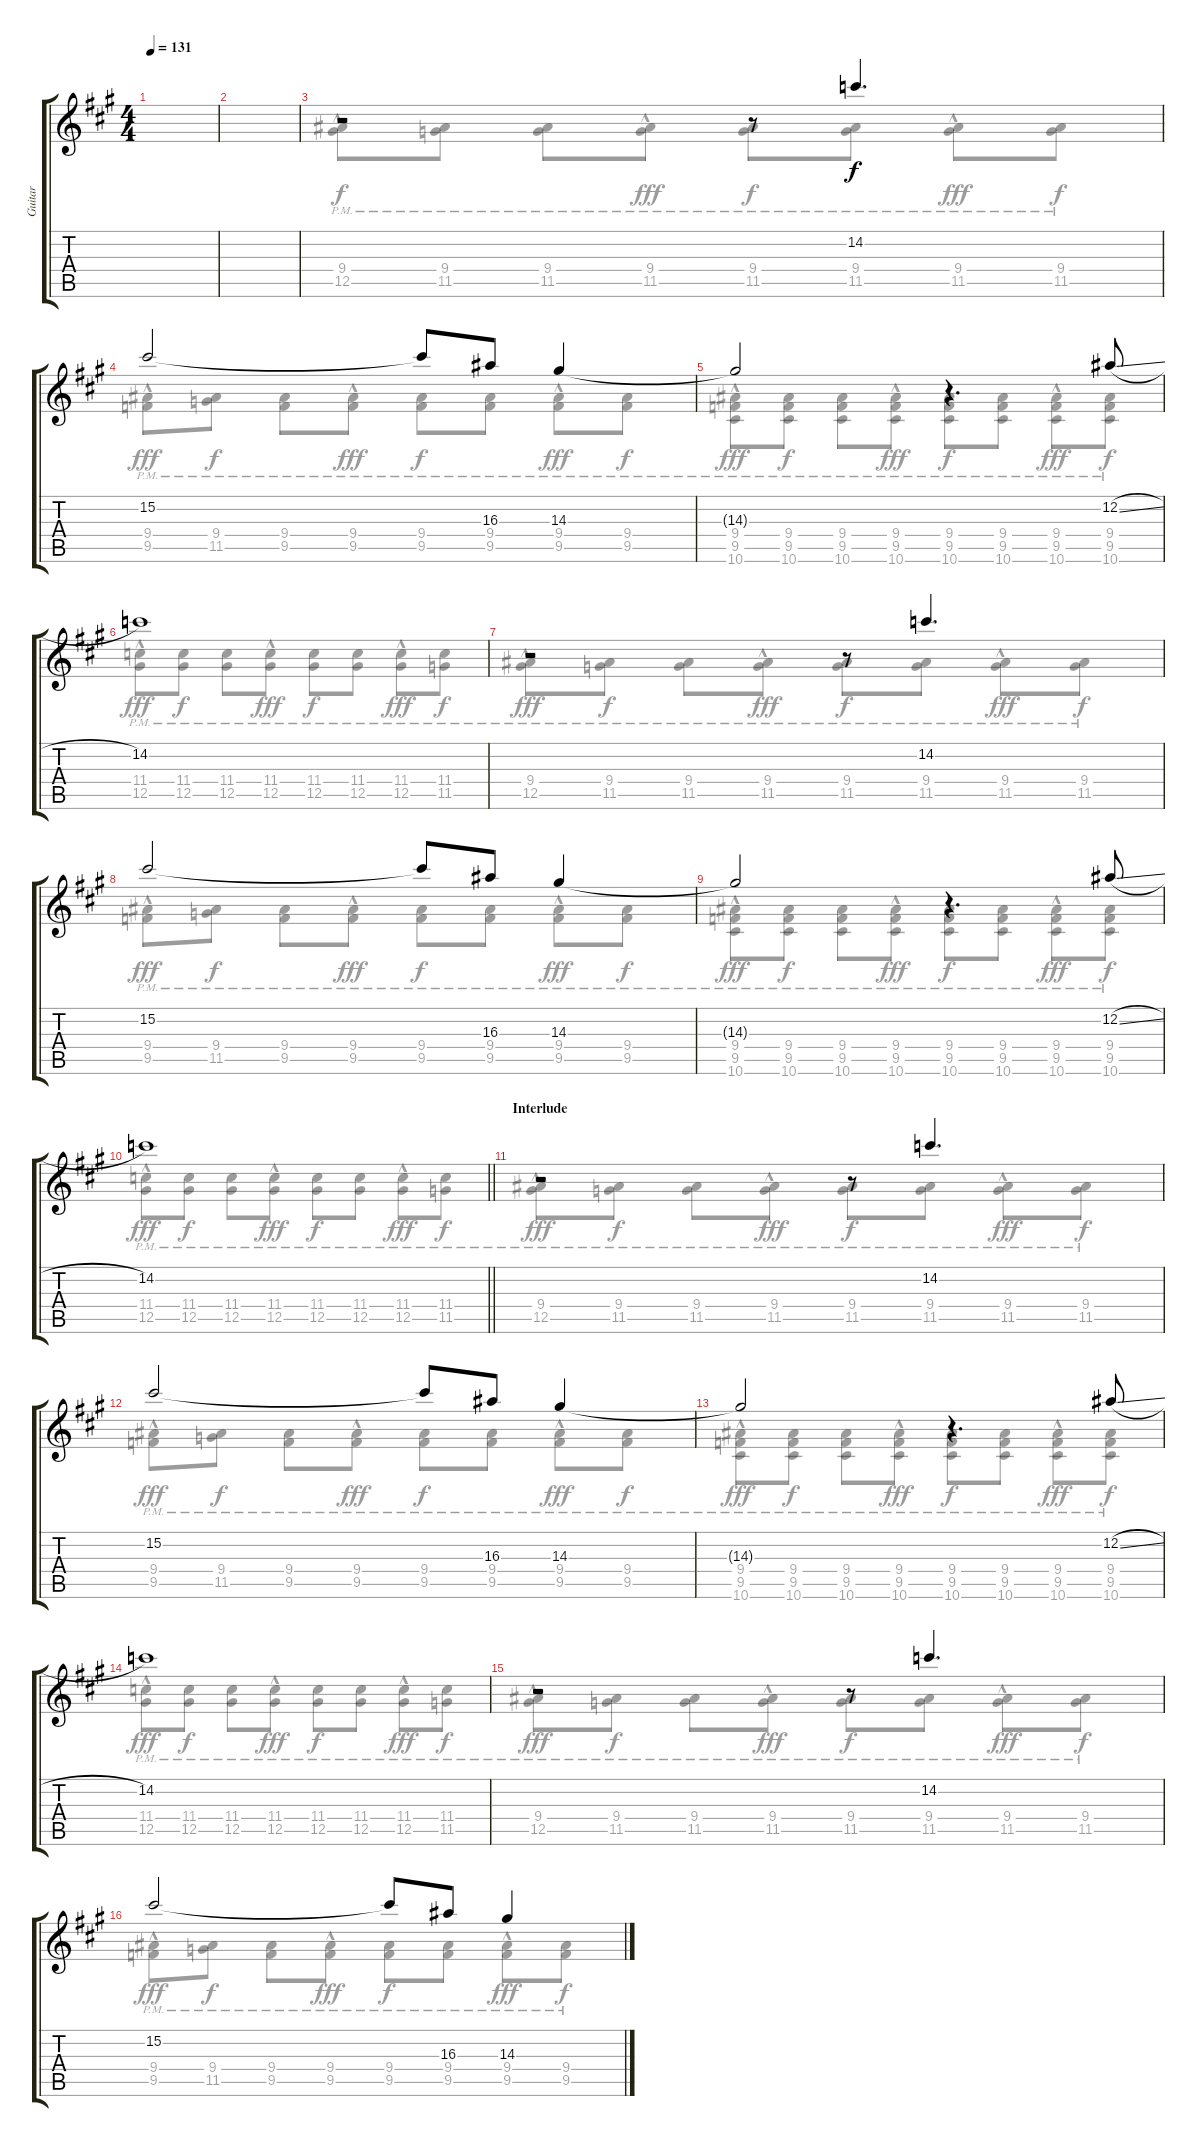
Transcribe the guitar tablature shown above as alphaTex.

\track ("Guitar" "Guitar") {instrument electricguitarclean}
\staff {score tabs}
\tuning (Eb4 Bb3 Gb3 Db3 Ab2 Eb2) {hide}
\voice
\ts (4 4)
\tempo 131
\clef g2
\ks a
|
|
r.2 r.8 14.2.4{d} |
15.2.2 15.2{t}.8 16.3.8 14.3.4 |
14.3{t}.2 r.4{d} 12.2{sl}.8 |
14.2.1 |
r.2 r.8 14.2.4{d} |
15.2.2 15.2{t}.8 16.3.8 14.3.4 |
14.3{t}.2 r.4{d} 12.2{sl}.8 |
\barLineRight lightlight
14.2.1 |
\section ("" "Interlude")
r.2 r.8 14.2.4{d} |
15.2.2 15.2{t}.8 16.3.8 14.3.4 |
14.3{t}.2 r.4{d} 12.2{sl}.8 |
14.2.1 |
r.2 r.8 14.2.4{d} |
15.2.2 15.2{t}.8 16.3.8 14.3.4
\voice
\clef g2
\ottava regular
\simile none
\ks a
|
|
(9.4{hac pm} 12.5{hac pm}).8 (9.4{pm} 11.5{pm}).8{dy f} (9.4{pm} 11.5{pm}).8 (9.4{hac pm} 11.5{hac pm}).8{dy fff} (9.4{pm} 11.5{pm}).8{dy f} (9.4{pm} 11.5{pm}).8 (9.4{hac pm} 11.5{hac pm}).8{dy fff} (9.4{pm} 11.5{pm}).8{dy f} |
(9.4{hac pm} 9.5{hac pm}).8{dy fff} (9.4{pm} 11.5{pm}).8{dy f} (9.4{pm} 9.5{pm}).8 (9.4{hac pm} 9.5{hac pm}).8{dy fff} (9.4{pm} 9.5{pm}).8{dy f} (9.4{pm} 9.5{pm}).8 (9.4{hac pm} 9.5{hac pm}).8{dy fff} (9.4{pm} 9.5{pm}).8{dy f} |
(9.4{hac pm} 9.5{hac pm} 10.6{hac pm}).8{dy fff} (9.4{pm} 9.5{pm} 10.6{pm}).8{dy f} (9.4{pm} 9.5{pm} 10.6{pm}).8 (9.4{hac pm} 9.5{hac pm} 10.6{hac pm}).8{dy fff} (9.4{pm} 9.5{pm} 10.6{pm}).8{dy f} (9.4{pm} 9.5{pm} 10.6{pm}).8 (9.4{hac pm} 9.5{hac pm} 10.6{hac pm}).8{dy fff} (9.4{pm} 9.5{pm} 10.6{pm}).8{dy f} |
(11.4{hac pm} 12.5{hac pm}).8{dy fff} (11.4{pm} 12.5{pm}).8{dy f} (11.4{pm} 12.5{pm}).8 (11.4{hac pm} 12.5{hac pm}).8{dy fff} (11.4{pm} 12.5{pm}).8{dy f} (11.4{pm} 12.5{pm}).8 (11.4{hac pm} 12.5{hac pm}).8{dy fff} (11.4{pm} 11.5{pm}).8{dy f} |
(9.4{hac pm} 12.5{hac pm}).8{dy fff} (9.4{pm} 11.5{pm}).8{dy f} (9.4{pm} 11.5{pm}).8 (9.4{hac pm} 11.5{hac pm}).8{dy fff} (9.4{pm} 11.5{pm}).8{dy f} (9.4{pm} 11.5{pm}).8 (9.4{hac pm} 11.5{hac pm}).8{dy fff} (9.4{pm} 11.5{pm}).8{dy f} |
(9.4{hac pm} 9.5{hac pm}).8{dy fff} (9.4{pm} 11.5{pm}).8{dy f} (9.4{pm} 9.5{pm}).8 (9.4{hac pm} 9.5{hac pm}).8{dy fff} (9.4{pm} 9.5{pm}).8{dy f} (9.4{pm} 9.5{pm}).8 (9.4{hac pm} 9.5{hac pm}).8{dy fff} (9.4{pm} 9.5{pm}).8{dy f} |
(9.4{hac pm} 9.5{hac pm} 10.6{hac pm}).8{dy fff} (9.4{pm} 9.5{pm} 10.6{pm}).8{dy f} (9.4{pm} 9.5{pm} 10.6{pm}).8 (9.4{hac pm} 9.5{hac pm} 10.6{hac pm}).8{dy fff} (9.4{pm} 9.5{pm} 10.6{pm}).8{dy f} (9.4{pm} 9.5{pm} 10.6{pm}).8 (9.4{hac pm} 9.5{hac pm} 10.6{hac pm}).8{dy fff} (9.4{pm} 9.5{pm} 10.6{pm}).8{dy f} |
\barLineRight lightlight
(11.4{hac pm} 12.5{hac pm}).8{dy fff} (11.4{pm} 12.5{pm}).8{dy f} (11.4{pm} 12.5{pm}).8 (11.4{hac pm} 12.5{hac pm}).8{dy fff} (11.4{pm} 12.5{pm}).8{dy f} (11.4{pm} 12.5{pm}).8 (11.4{hac pm} 12.5{hac pm}).8{dy fff} (11.4{pm} 11.5{pm}).8{dy f} |
(9.4{hac pm} 12.5{hac pm}).8{dy fff} (9.4{pm} 11.5{pm}).8{dy f} (9.4{pm} 11.5{pm}).8 (9.4{hac pm} 11.5{hac pm}).8{dy fff} (9.4{pm} 11.5{pm}).8{dy f} (9.4{pm} 11.5{pm}).8 (9.4{hac pm} 11.5{hac pm}).8{dy fff} (9.4{pm} 11.5{pm}).8{dy f} |
(9.4{hac pm} 9.5{hac pm}).8{dy fff} (9.4{pm} 11.5{pm}).8{dy f} (9.4{pm} 9.5{pm}).8 (9.4{hac pm} 9.5{hac pm}).8{dy fff} (9.4{pm} 9.5{pm}).8{dy f} (9.4{pm} 9.5{pm}).8 (9.4{hac pm} 9.5{hac pm}).8{dy fff} (9.4{pm} 9.5{pm}).8{dy f} |
(9.4{hac pm} 9.5{hac pm} 10.6{hac pm}).8{dy fff} (9.4{pm} 9.5{pm} 10.6{pm}).8{dy f} (9.4{pm} 9.5{pm} 10.6{pm}).8 (9.4{hac pm} 9.5{hac pm} 10.6{hac pm}).8{dy fff} (9.4{pm} 9.5{pm} 10.6{pm}).8{dy f} (9.4{pm} 9.5{pm} 10.6{pm}).8 (9.4{hac pm} 9.5{hac pm} 10.6{hac pm}).8{dy fff} (9.4{pm} 9.5{pm} 10.6{pm}).8{dy f} |
(11.4{hac pm} 12.5{hac pm}).8{dy fff} (11.4{pm} 12.5{pm}).8{dy f} (11.4{pm} 12.5{pm}).8 (11.4{hac pm} 12.5{hac pm}).8{dy fff} (11.4{pm} 12.5{pm}).8{dy f} (11.4{pm} 12.5{pm}).8 (11.4{hac pm} 12.5{hac pm}).8{dy fff} (11.4{pm} 11.5{pm}).8{dy f} |
(9.4{hac pm} 12.5{hac pm}).8{dy fff} (9.4{pm} 11.5{pm}).8{dy f} (9.4{pm} 11.5{pm}).8 (9.4{hac pm} 11.5{hac pm}).8{dy fff} (9.4{pm} 11.5{pm}).8{dy f} (9.4{pm} 11.5{pm}).8 (9.4{hac pm} 11.5{hac pm}).8{dy fff} (9.4{pm} 11.5{pm}).8{dy f} |
(9.4{hac pm} 9.5{hac pm}).8{dy fff} (9.4{pm} 11.5{pm}).8{dy f} (9.4{pm} 9.5{pm}).8 (9.4{hac pm} 9.5{hac pm}).8{dy fff} (9.4{pm} 9.5{pm}).8{dy f} (9.4{pm} 9.5{pm}).8 (9.4{hac pm} 9.5{hac pm}).8{dy fff} (9.4{pm} 9.5{pm}).8{dy f}
